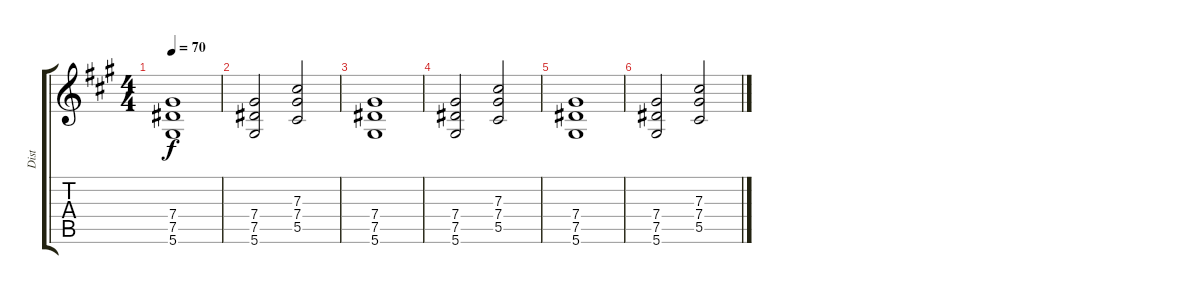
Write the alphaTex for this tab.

\track ("Dist" "Dist") {instrument overdrivenguitar}
\staff {score tabs}
\tuning (Eb4 Bb3 Gb3 Db3 Ab2 Eb2) {hide}
\ts (4 4)
\tempo 70
\clef g2
\ks a
(7.4 7.5 5.6).1{dy f} |
(7.4 7.5 5.6).2 (7.3 7.4 5.5).2 |
(7.4 7.5 5.6).1{volume 0} |
(7.4 7.5 5.6).2 (7.3 7.4 5.5).2 |
(7.4 7.5 5.6).1 |
(7.4 7.5 5.6).2 (7.3 7.4 5.5).2
